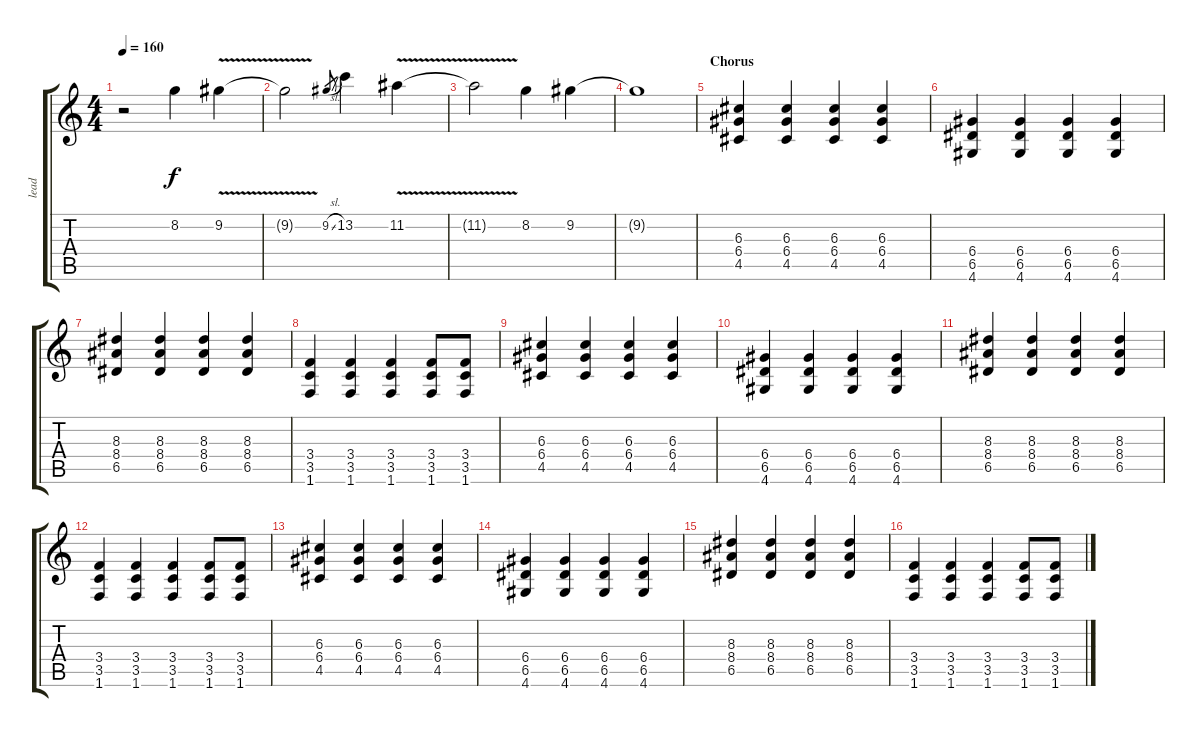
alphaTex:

\track ("lead" "lead") {instrument overdrivenguitar}
\staff {score tabs}
\tuning (E4 B3 G3 D3 A2 E2) {hide}
\ts (4 4)
\tempo 160
\clef g2
\ks c
r.2{dy f} 8.2.4 9.2{v}.4 |
9.2{t}.2 9.2{sl}.8{gr} 13.2.4 11.2{v}.4 |
11.2{t}.2 8.2.4 9.2.4 |
9.2{t}.1 |
\section ("" "Chorus")
(6.3 6.4 4.5).4 (6.3 6.4 4.5).4 (6.3 6.4 4.5).4 (6.3 6.4 4.5).4 |
(6.4 6.5 4.6).4 (6.4 6.5 4.6).4 (6.4 6.5 4.6).4 (6.4 6.5 4.6).4 |
(8.3 8.4 6.5).4 (8.3 8.4 6.5).4 (8.3 8.4 6.5).4 (8.3 8.4 6.5).4 |
(3.4 3.5 1.6).4 (3.4 3.5 1.6).4 (3.4 3.5 1.6).4 (3.4 3.5 1.6).8 (3.4 3.5 1.6).8 |
(6.3 6.4 4.5).4 (6.3 6.4 4.5).4 (6.3 6.4 4.5).4 (6.3 6.4 4.5).4 |
(6.4 6.5 4.6).4 (6.4 6.5 4.6).4 (6.4 6.5 4.6).4 (6.4 6.5 4.6).4 |
(8.3 8.4 6.5).4 (8.3 8.4 6.5).4 (8.3 8.4 6.5).4 (8.3 8.4 6.5).4 |
(3.4 3.5 1.6).4 (3.4 3.5 1.6).4 (3.4 3.5 1.6).4 (3.4 3.5 1.6).8 (3.4 3.5 1.6).8 |
(6.3 6.4 4.5).4 (6.3 6.4 4.5).4 (6.3 6.4 4.5).4 (6.3 6.4 4.5).4 |
(6.4 6.5 4.6).4 (6.4 6.5 4.6).4 (6.4 6.5 4.6).4 (6.4 6.5 4.6).4 |
(8.3 8.4 6.5).4 (8.3 8.4 6.5).4 (8.3 8.4 6.5).4 (8.3 8.4 6.5).4 |
(3.4 3.5 1.6).4 (3.4 3.5 1.6).4 (3.4 3.5 1.6).4 (3.4 3.5 1.6).8 (3.4 3.5 1.6).8
